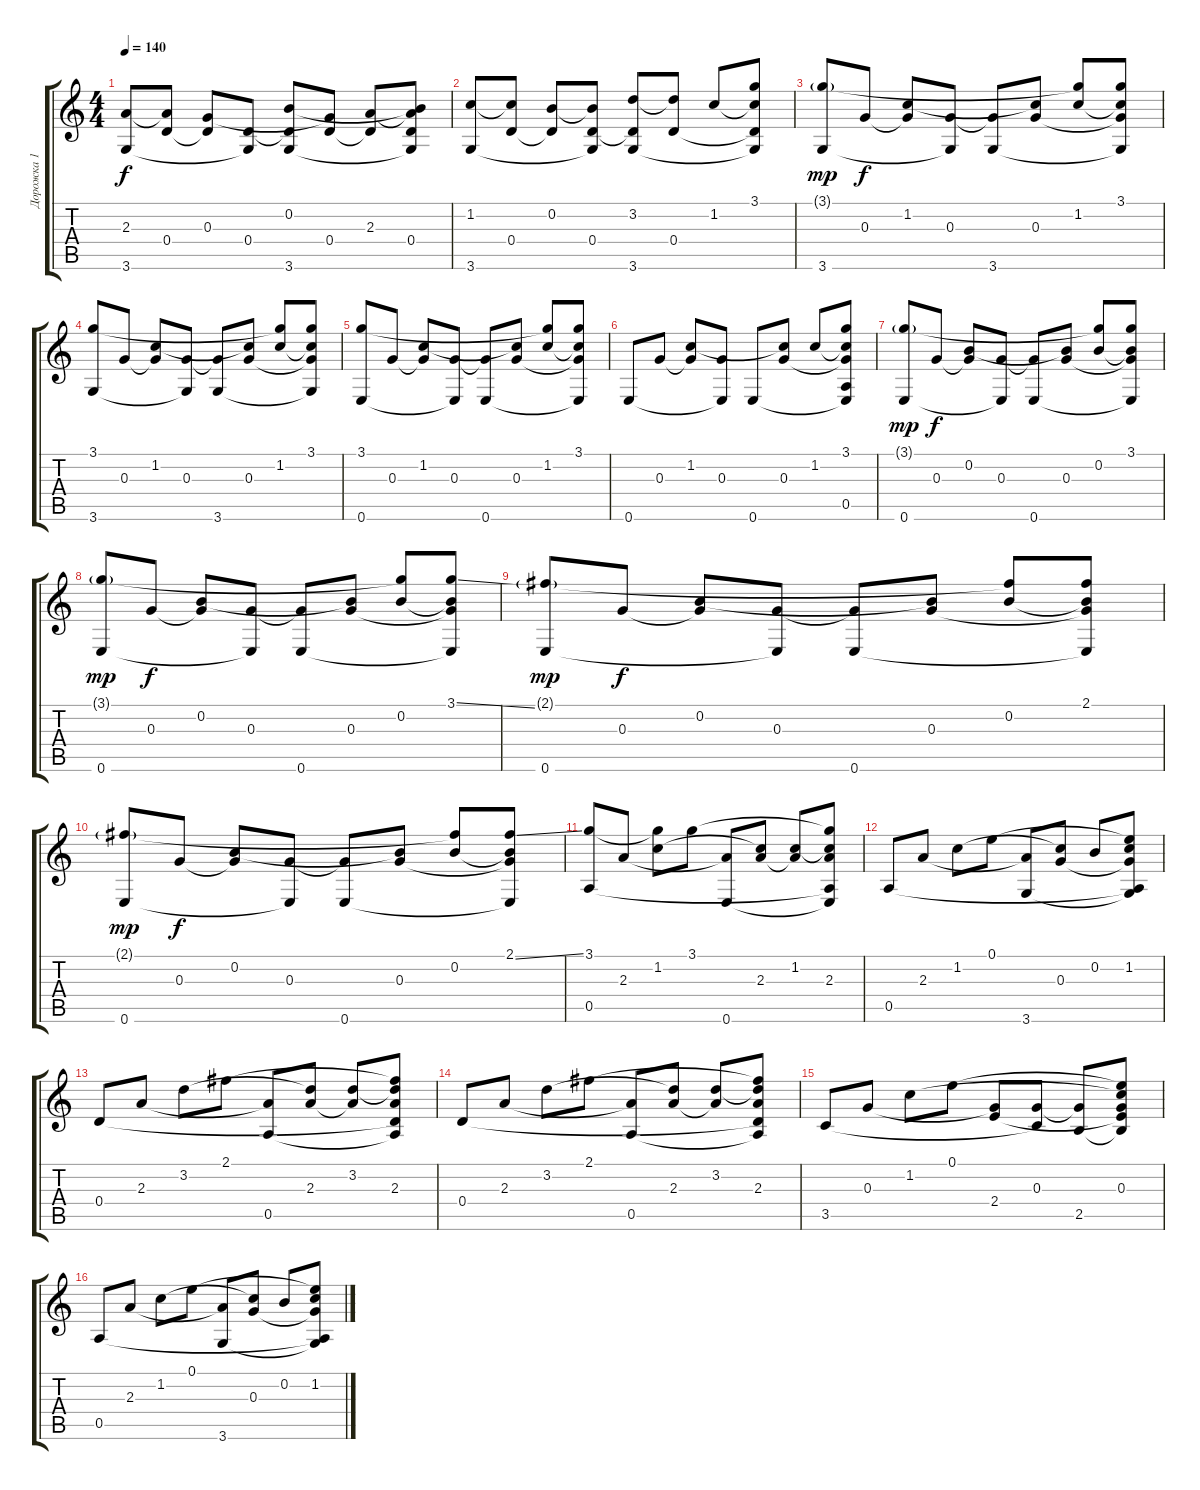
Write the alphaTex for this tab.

\track ("Дорожка 1" "Дорожка 1") {instrument acousticguitarsteel}
\staff {score tabs}
\tuning (E4 B3 G3 D3 A2 E2) {hide}
\ts (4 4)
\tempo 140
\clef g2
\ks c
(2.3 3.6).8{dy f} (2.3{t} 0.4).8 (0.3 0.4{t}).8 (0.4 3.6{t}).8 (0.2 0.4{t} 3.6).8 (0.3{t} 0.4).8 (2.3 0.4{t}).8 (0.2{t} 2.3{t} 0.4 3.6{t}).8 |
(1.2 3.6).8 (1.2{t} 0.4).8 (0.2 0.4{t}).8 (0.2{t} 0.4 3.6{t}).8 (3.2 0.4{t} 3.6).8 (3.2{t} 0.4).8 1.2.8 (3.1 1.2{t} 0.4{t} 3.6{t}).8 |
(3.1{g} 3.6).8{dy mp} 0.3.8{dy f} (1.2 0.3{t}).8 (0.3 3.6{t}).8 (0.3{t} 3.6).8 (1.2{t} 0.3).8 (3.1{t} 1.2).8 (3.1 1.2{t} 0.3{t} 3.6{t}).8 |
(3.1 3.6).8 0.3.8 (1.2 0.3{t}).8 (0.3 3.6{t}).8 (0.3{t} 3.6).8 (1.2{t} 0.3).8 (3.1{t} 1.2).8 (3.1 1.2{t} 0.3{t} 3.6{t}).8 |
(3.1 0.6).8 0.3.8 (1.2 0.3{t}).8 (0.3 0.6{t}).8 (0.3{t} 0.6).8 (1.2{t} 0.3).8 (3.1{t} 1.2).8 (3.1 1.2{t} 0.3{t} 0.6{t}).8 |
0.6.8 0.3.8 (1.2 0.3{t}).8 (0.3 0.6{t}).8 0.6.8 (1.2{t} 0.3).8 1.2.8 (3.1 1.2{t} 0.3{t} 0.5 0.6{t}).8 |
(3.1{g} 0.6).8{dy mp} 0.3.8{dy f} (0.2 0.3{t}).8 (0.3 0.6{t}).8 (0.3{t} 0.6).8 (0.2{t} 0.3).8 (3.1{t} 0.2).8 (3.1 0.2{t} 0.3{t} 0.6{t}).8 |
(3.1{g} 0.6).8{dy mp} 0.3.8{dy f} (0.2 0.3{t}).8 (0.3 0.6{t}).8 (0.3{t} 0.6).8 (0.2{t} 0.3).8 (3.1{t} 0.2).8 (3.1{ss} 0.2{t} 0.3{t} 0.6{t}).8 |
(2.1{g} 0.6).8{dy mp} 0.3.8{dy f} (0.2 0.3{t}).8 (0.3 0.6{t}).8 (0.3{t} 0.6).8 (0.2{t} 0.3).8 (2.1{t} 0.2).8 (2.1 0.2{t} 0.3{t} 0.6{t}).8 |
(2.1{g} 0.6).8{dy mp} 0.3.8{dy f} (0.2 0.3{t}).8 (0.3 0.6{t}).8 (0.3{t} 0.6).8 (0.2{t} 0.3).8 (2.1{t} 0.2).8 (2.1{ss} 0.2{t} 0.3{t} 0.6{t}).8 |
(3.1 0.5).8 2.3.8 (3.1{t} 1.2).8 3.1.8 (2.3{t} 0.6).8 (1.2{t} 2.3).8 (1.2 2.3{t}).8 (3.1{t} 1.2{t} 2.3 0.5{t} 0.6{t}).8 |
0.5.8 2.3.8 1.2.8 0.1.8 (2.3{t} 3.6).8 (1.2{t} 0.3).8 0.2.8 (0.1{t} 1.2 0.3{t} 0.5{t} 3.6{t}).8 |
0.4.8 2.3.8 3.2.8 2.1.8 (2.3{t} 0.5).8 (3.2{t} 2.3).8 (3.2 2.3{t}).8 (2.1{t} 3.2{t} 2.3 0.4{t} 0.5{t}).8 |
0.4.8 2.3.8 3.2.8 2.1.8 (2.3{t} 0.5).8 (3.2{t} 2.3).8 (3.2 2.3{t}).8 (2.1{t} 3.2{t} 2.3 0.4{t} 0.5{t}).8 |
3.5.8 0.3.8 1.2.8 0.1.8 (0.3{t} 2.4).8 (0.3 3.5{t}).8 (0.3{t} 2.5).8 (0.1{t} 1.2{t} 0.3 2.4{t} 2.5{t}).8 |
0.5.8 2.3.8 1.2.8 0.1.8 (2.3{t} 3.6).8 (1.2{t} 0.3).8 0.2.8 (0.1{t} 1.2 0.3{t} 0.5{t} 3.6{t}).8
